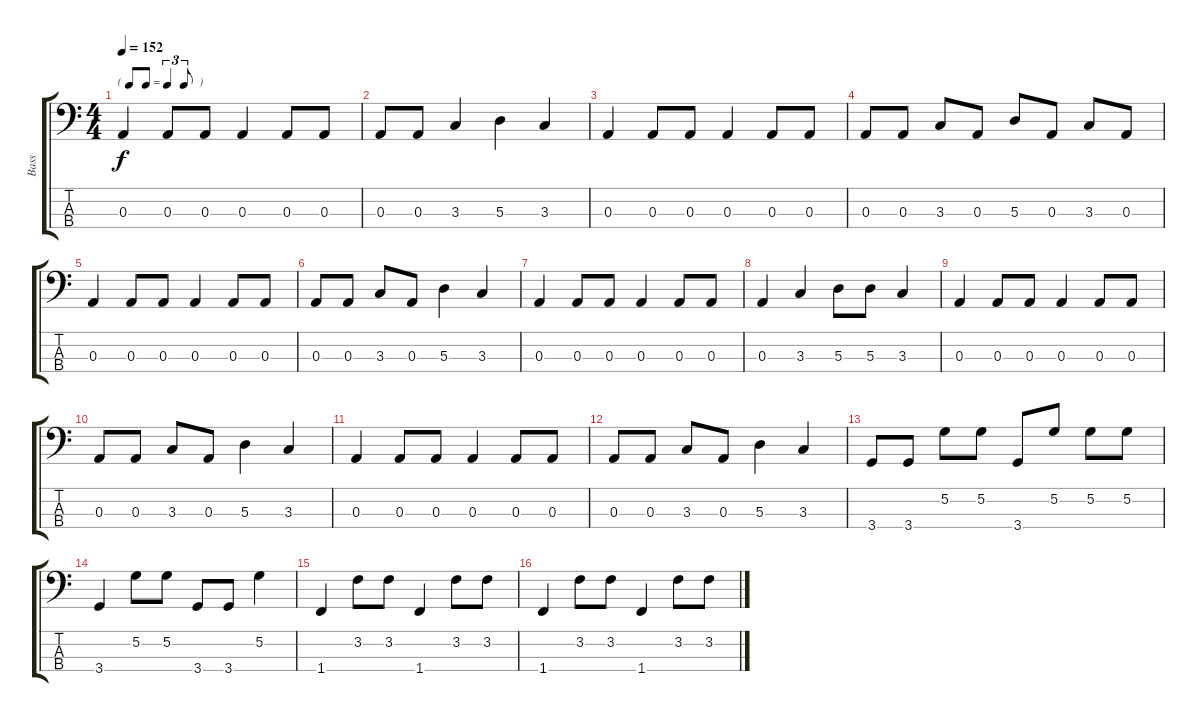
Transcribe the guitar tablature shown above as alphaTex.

\track ("Bass" "Bass") {instrument electricbasspick}
\staff {score tabs}
\tuning (G2 D2 A1 E1) {hide}
\ts (4 4)
\tf triplet8th
\tempo 152
\clef f4
\ks c
0.3.4{dy f} 0.3.8 0.3.8 0.3.4 0.3.8 0.3.8 |
0.3.8 0.3.8 3.3.4 5.3.4 3.3.4 |
0.3.4 0.3.8 0.3.8 0.3.4 0.3.8 0.3.8 |
0.3.8 0.3.8 3.3.8 0.3.8 5.3.8 0.3.8 3.3.8 0.3.8 |
0.3.4 0.3.8 0.3.8 0.3.4 0.3.8 0.3.8 |
0.3.8 0.3.8 3.3.8 0.3.8 5.3.4 3.3.4 |
0.3.4 0.3.8 0.3.8 0.3.4 0.3.8 0.3.8 |
0.3.4 3.3.4 5.3.8 5.3.8 3.3.4 |
0.3.4 0.3.8 0.3.8 0.3.4 0.3.8 0.3.8 |
0.3.8 0.3.8 3.3.8 0.3.8 5.3.4 3.3.4 |
0.3.4 0.3.8 0.3.8 0.3.4 0.3.8 0.3.8 |
0.3.8 0.3.8 3.3.8 0.3.8 5.3.4 3.3.4 |
3.4.8 3.4.8 5.2.8 5.2.8 3.4.8 5.2.8 5.2.8 5.2.8 |
3.4.4 5.2.8 5.2.8 3.4.8 3.4.8 5.2.4 |
1.4.4 3.2.8 3.2.8 1.4.4 3.2.8 3.2.8 |
1.4.4 3.2.8 3.2.8 1.4.4 3.2.8 3.2.8
